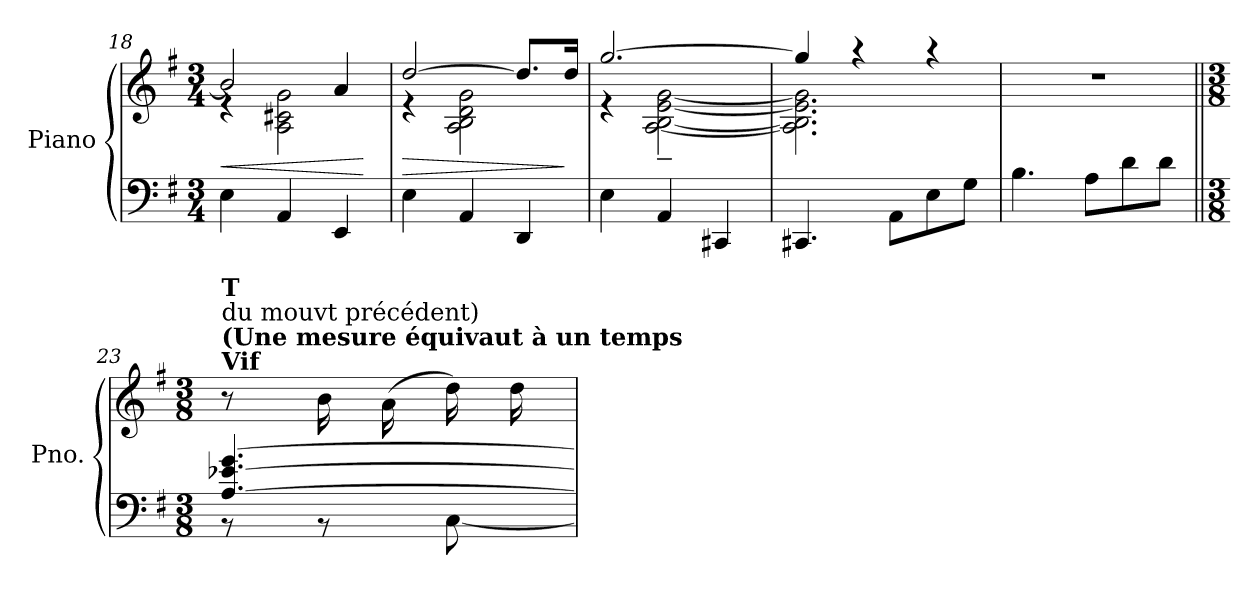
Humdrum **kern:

**kern	**kern	**dynam
*part1	*part1	*part1
*staff2	*staff1	*staff1/2
*I"Piano	*	*
*I'Pno.	*	*
!!LO:LB:g=z
*clefF4	*clefG2	*
*k[f#]	*k[f#]	*
*M3/4	*M3/4	*
=18	=18	=18
!	!	!LO:HP:b
*	*^	*
4E\	2b/]	4re	<
4AA/	.	2A\ 2c#X\ 2g\	.
4EE/	4a/	.	.
*	*v	*v	*
.	.	[
=19	=19	=19
!	!	!LO:HP:b
*	*^	*
4E\	[2dd/	4r	>
4AA/	.	2A\ 2B\ 2d\ 2g\	.
4DD/	8.dd/L]	.	.
.	16dd/Jk	.	]
=20	=20	=20	=20
4E\	[2.gg/	4r	.
4AA/	.	[2A\~ [2B\~ [2e\~ [2g\~	.
4CC#X/	.	.	.
=21	=21	=21	=21
4.CC#X/	4gg/]	2.A\] 2.B\] 2.e\] 2.g\]	.
.	4r	.	.
8AA\L	.	.	.
8E\	4r	.	.
8G\J	.	.	.
*	*v	*v	*
=22	=22	=22
4.B\	2.r	.
8A\L	.	.
8d\	.	.
8d\J	.	.
!!LO:PB:g=z
=23||	=23||	=23||
*M3/8	*M3/8	*
*^	*	*
!	!	!LO:TX:a:B:t=Vif	!
!	!	!LO:TX:a:B:t=(Une mesure équivaut à un temps	!
!	!	!LO:TX:a:t=du mouvt précédent)	!
!	!	!LO:TX:a:B:t=T	!
!	!	!	!LO:DY:b
!	!	!	!LO:DY:n=1:b
[4.A/ [4.e-X/ [4.g/	8r	8r	p other-dynamics
.	8r	16b\LL	.
.	.	(>16a\	.
.	[8C\L	16dd\)	.
.	.	16dd\J	.
*v	*v	*	*
=	=	=
*-	*-	*-
